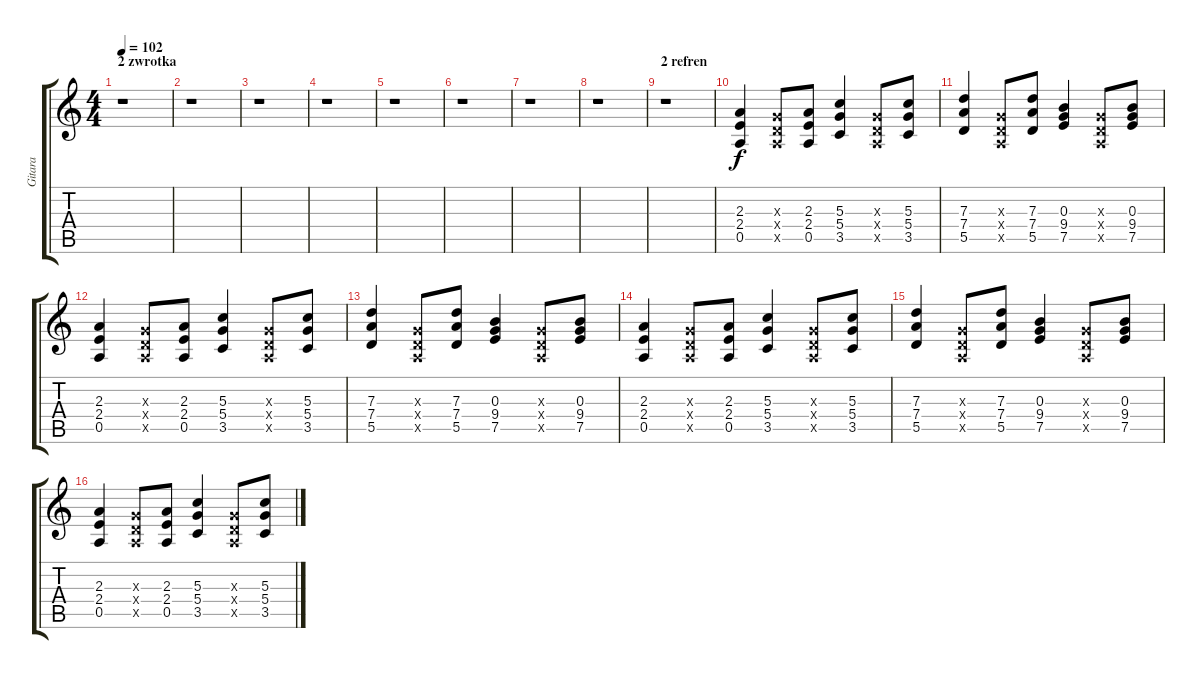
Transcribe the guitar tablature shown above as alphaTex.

\track ("Gitara" "Gitara") {instrument distortionguitar}
\staff {score tabs}
\tuning (E4 B3 G3 D3 A2 E2) {hide}
\ts (4 4)
\section ("" "2 zwrotka")
\tempo 102
\clef g2
\ks c
r.1{dy f} |
r.1 |
r.1 |
r.1 |
r.1 |
r.1 |
r.1 |
r.1 |
\section ("" "2 refren")
r.1 |
(2.3 2.4 0.5).4 (0.3{x} 0.4{x} 0.5{x}).8 (2.3 2.4 0.5).8 (5.3 5.4 3.5).4 (0.3{x} 0.4{x} 0.5{x}).8 (5.3 5.4 3.5).8 |
(7.3 7.4 5.5).4 (0.3{x} 0.4{x} 0.5{x}).8 (7.3 7.4 5.5).8 (0.3 9.4 7.5).4 (0.3{x} 0.4{x} 0.5{x}).8 (0.3 9.4 7.5).8 |
(2.3 2.4 0.5).4 (0.3{x} 0.4{x} 0.5{x}).8 (2.3 2.4 0.5).8 (5.3 5.4 3.5).4 (0.3{x} 0.4{x} 0.5{x}).8 (5.3 5.4 3.5).8 |
(7.3 7.4 5.5).4 (0.3{x} 0.4{x} 0.5{x}).8 (7.3 7.4 5.5).8 (0.3 9.4 7.5).4 (0.3{x} 0.4{x} 0.5{x}).8 (0.3 9.4 7.5).8 |
(2.3 2.4 0.5).4 (0.3{x} 0.4{x} 0.5{x}).8 (2.3 2.4 0.5).8 (5.3 5.4 3.5).4 (0.3{x} 0.4{x} 0.5{x}).8 (5.3 5.4 3.5).8 |
(7.3 7.4 5.5).4 (0.3{x} 0.4{x} 0.5{x}).8 (7.3 7.4 5.5).8 (0.3 9.4 7.5).4 (0.3{x} 0.4{x} 0.5{x}).8 (0.3 9.4 7.5).8 |
(2.3 2.4 0.5).4 (0.3{x} 0.4{x} 0.5{x}).8 (2.3 2.4 0.5).8 (5.3 5.4 3.5).4 (0.3{x} 0.4{x} 0.5{x}).8 (5.3 5.4 3.5).8
